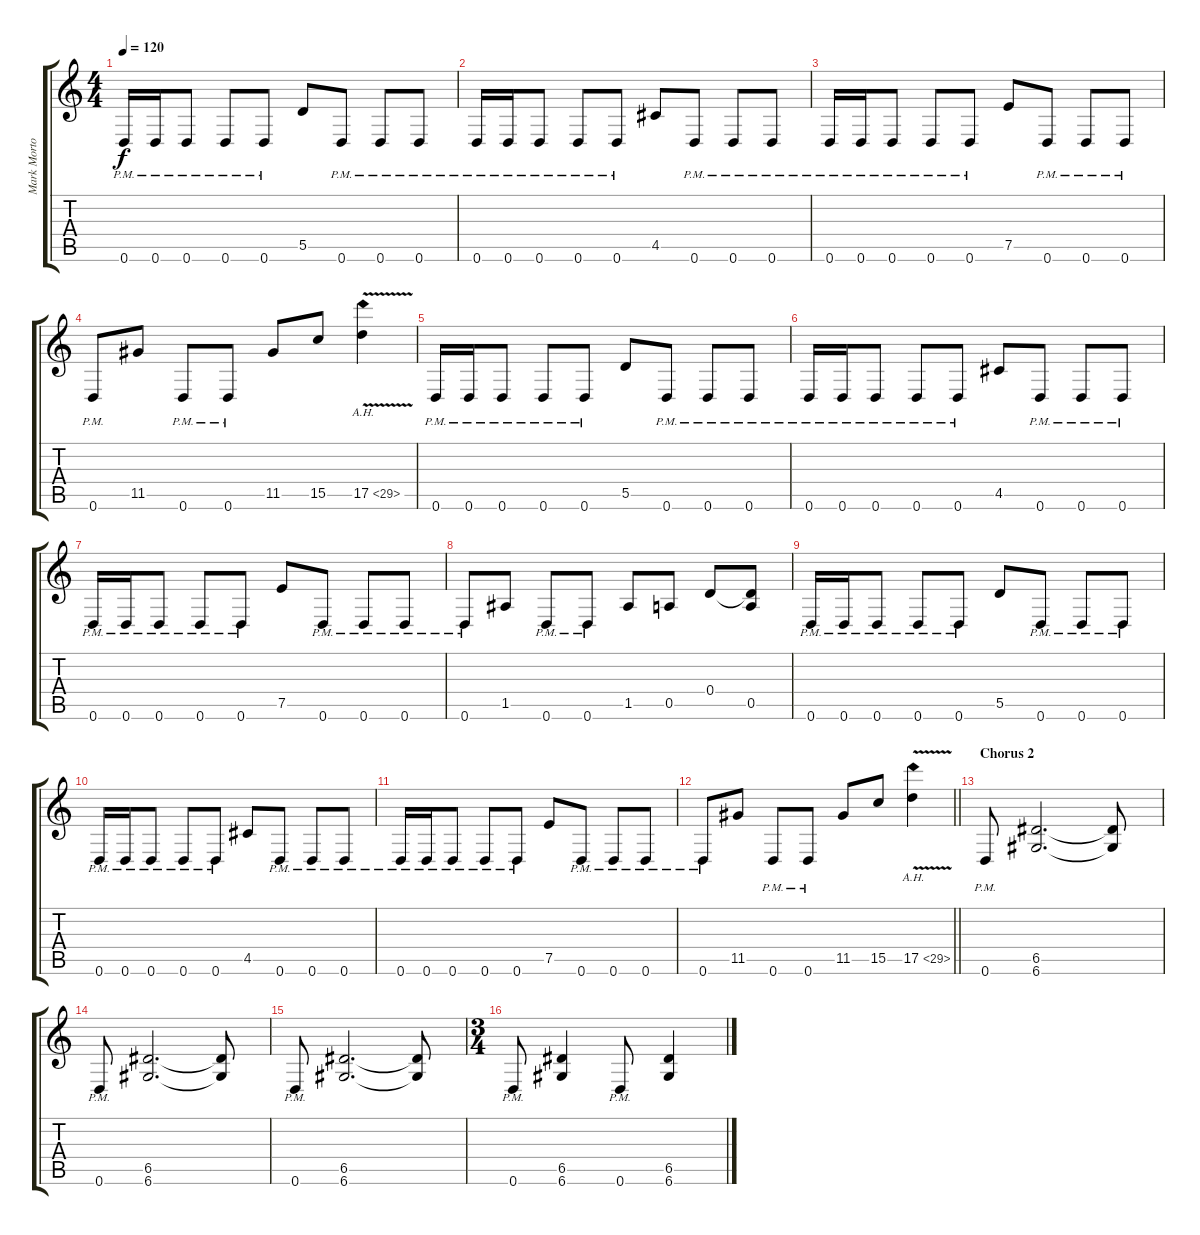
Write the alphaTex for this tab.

\track ("Mark Morton - Rhythm" "Mark Morto") {instrument distortionguitar}
\staff {score tabs}
\tuning (E4 B3 G3 D3 A2 D2) {hide}
\ts (4 4)
\tempo 120
\clef g2
\ks c
0.6{pm}.16{dy f} 0.6{pm}.16 0.6{pm}.8 0.6{pm}.8 0.6{pm}.8 5.5.8 0.6{pm}.8 0.6{pm}.8 0.6{pm}.8 |
0.6{pm}.16 0.6{pm}.16 0.6{pm}.8 0.6{pm}.8 0.6{pm}.8 4.5.8 0.6{pm}.8 0.6{pm}.8 0.6{pm}.8 |
0.6{pm}.16 0.6{pm}.16 0.6{pm}.8 0.6{pm}.8 0.6{pm}.8 7.5.8 0.6{pm}.8 0.6{pm}.8 0.6{pm}.8 |
0.6{pm}.8 11.5.8 0.6{pm}.8 0.6{pm}.8 11.5.8 15.5.8 17.5{ah 12 v}.4 |
0.6{pm}.16 0.6{pm}.16 0.6{pm}.8 0.6{pm}.8 0.6{pm}.8 5.5.8 0.6{pm}.8 0.6{pm}.8 0.6{pm}.8 |
0.6{pm}.16 0.6{pm}.16 0.6{pm}.8 0.6{pm}.8 0.6{pm}.8 4.5.8 0.6{pm}.8 0.6{pm}.8 0.6{pm}.8 |
0.6{pm}.16 0.6{pm}.16 0.6{pm}.8 0.6{pm}.8 0.6{pm}.8 7.5.8 0.6{pm}.8 0.6{pm}.8 0.6{pm}.8 |
0.6{pm}.8 1.5.8 0.6{pm}.8 0.6{pm}.8 1.5.8 0.5.8 0.4.8 (0.4{t} 0.5).8 |
0.6{pm}.16 0.6{pm}.16 0.6{pm}.8 0.6{pm}.8 0.6{pm}.8 5.5.8 0.6{pm}.8 0.6{pm}.8 0.6{pm}.8 |
0.6{pm}.16 0.6{pm}.16 0.6{pm}.8 0.6{pm}.8 0.6{pm}.8 4.5.8 0.6{pm}.8 0.6{pm}.8 0.6{pm}.8 |
0.6{pm}.16 0.6{pm}.16 0.6{pm}.8 0.6{pm}.8 0.6{pm}.8 7.5.8 0.6{pm}.8 0.6{pm}.8 0.6{pm}.8 |
\barLineRight lightlight
0.6{pm}.8 11.5.8 0.6{pm}.8 0.6{pm}.8 11.5.8 15.5.8 17.5{ah 12 v}.4 |
\section ("" "Chorus 2")
0.6{pm}.8 (6.5 6.6).2{d} (6.5{t} 6.6{t}).8 |
0.6{pm}.8 (6.5 6.6).2{d} (6.5{t} 6.6{t}).8 |
0.6{pm}.8 (6.5 6.6).2{d} (6.5{t} 6.6{t}).8 |
\ts (3 4)
0.6{pm}.8 (6.5 6.6).4 0.6{pm}.8 (6.5 6.6).4
